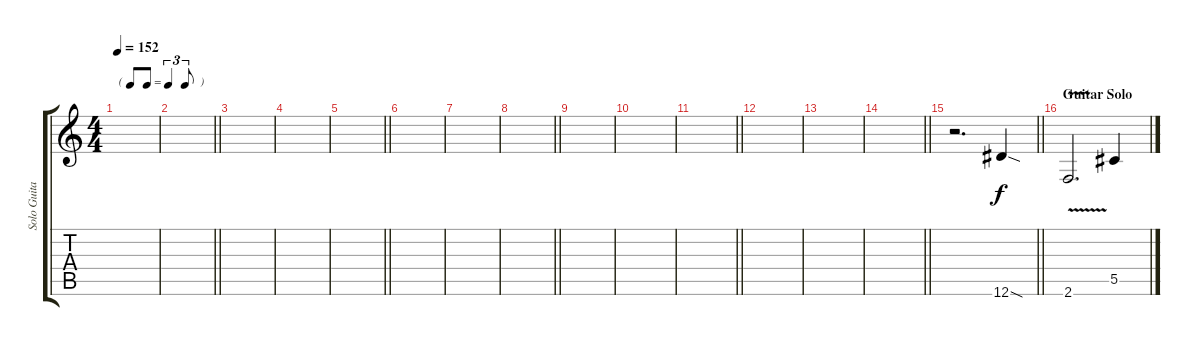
\track ("Solo Guitar" "Solo Guita") {instrument distortionguitar}
\staff {score tabs}
\tuning (Eb4 Bb3 Gb3 Db3 Ab2 Eb2) {hide}
\ts (4 4)
\tf triplet8th
\tempo 152
\clef g2
\ks c
|
\barLineRight lightlight
|
|
|
\barLineRight lightlight
|
|
|
\barLineRight lightlight
|
|
|
\barLineRight lightlight
|
|
|
\barLineRight lightlight
|
\barLineRight lightlight
r.2{d} 12.6{sod}.4 |
\section ("" "Guitar Solo")
2.6{v}.2{d volume 16} 5.5.4
